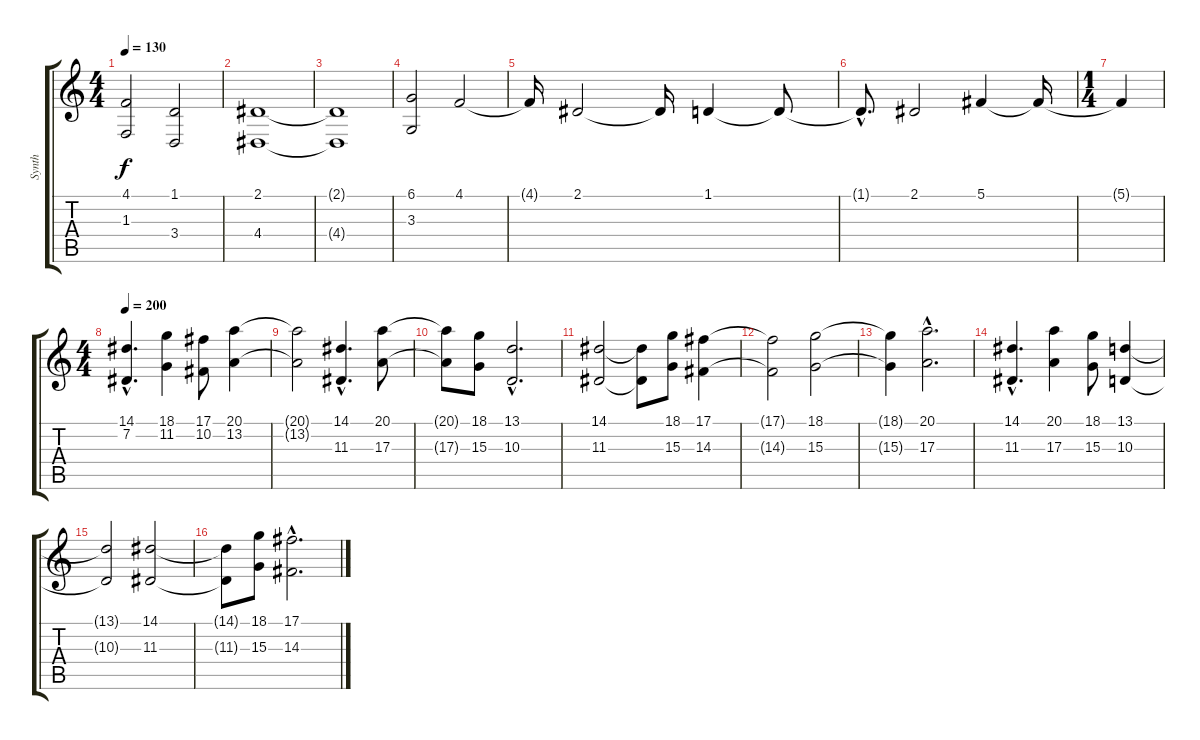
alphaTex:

\track ("Synth" "Synth") {instrument stringensemble1}
\staff {score tabs}
\tuning (Db4 Ab3 E3 B2 Gb2 B1) {hide}
\ts (4 4)
\tempo 130
\clef g2
\ks c
(4.1{t} 1.3{t}).2{dy f} (1.1 3.4).2 |
(2.1 4.4).1 |
(2.1{t} 4.4{t}).1 |
(6.1 3.3).2{volume 9} 4.1.2 |
4.1{t}.16 2.1.2 2.1{t}.16 1.1.4 1.1{t}.8 |
1.1{hac t}.8{d} 2.1.2 5.1.4 5.1{t}.16 |
\ts (1 4)
5.1{t}.4 |
\ts (4 4)
\tempo 200
(14.1{hac} 7.2{hac}).4{d volume 12} (18.1 11.2).4 (17.1 10.2).8 (20.1 13.2).4 |
(20.1{t} 13.2{t}).2 (14.1{hac} 11.3{hac}).4{d} (20.1 17.3).8 |
(20.1{t} 17.3{t}).8 (18.1 15.3).8 (13.1{hac} 10.3{hac}).2{d} |
(14.1 11.3).2 (14.1{t} 11.3{t}).8 (18.1 15.3).8 (17.1 14.3).4 |
(17.1{t} 14.3{t}).2 (18.1 15.3).2 |
(18.1{t} 15.3{t}).4 (20.1{hac} 17.3{hac}).2{d} |
(14.1{hac} 11.3{hac}).4{d} (20.1 17.3).4 (18.1 15.3).8 (13.1 10.3).4 |
(13.1{t} 10.3{t}).2 (14.1 11.3).2 |
(14.1{t} 11.3{t}).8 (18.1 15.3).8 (17.1{hac} 14.3{hac}).2{d}
